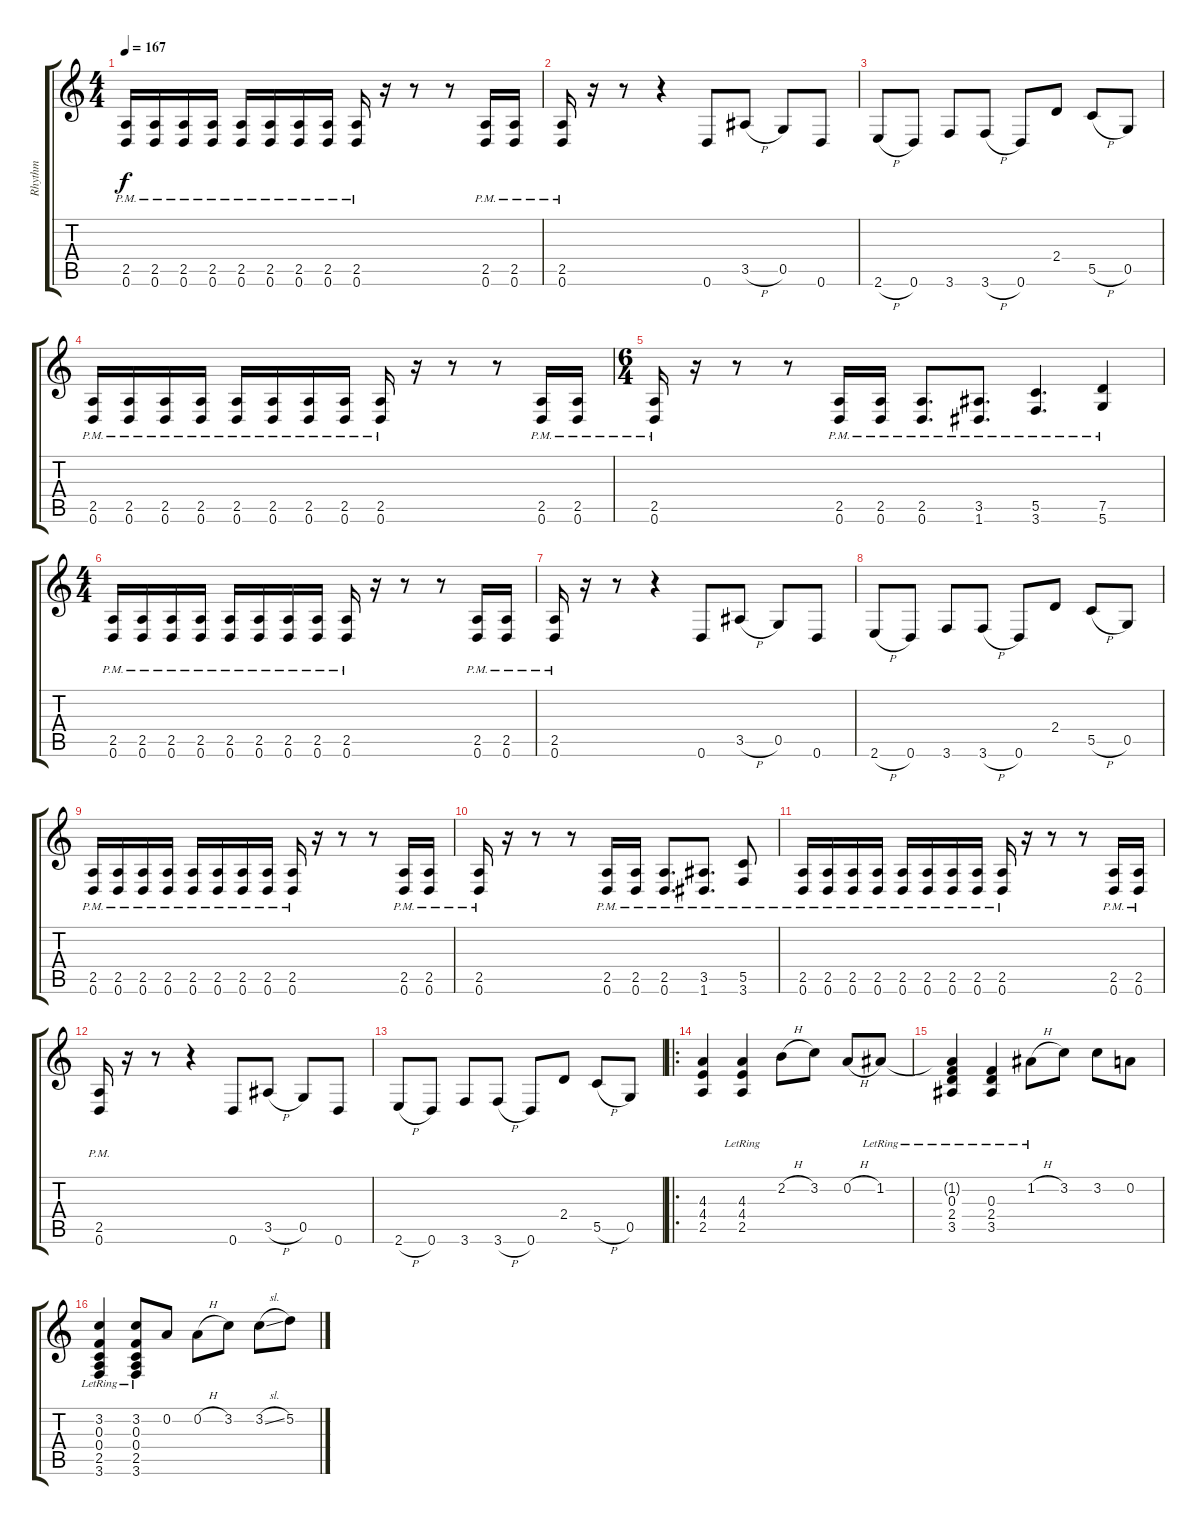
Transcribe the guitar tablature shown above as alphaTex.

\track ("Rhythm" "Rhythm") {instrument distortionguitar}
\staff {score tabs}
\tuning (D4 A3 F3 C3 G2 D2) {hide}
\ts (4 4)
\tempo 167
\clef g2
\ks c
(2.5{pm} 0.6{pm}).16{dy f} (2.5{pm} 0.6{pm}).16 (2.5{pm} 0.6{pm}).16 (2.5{pm} 0.6{pm}).16 (2.5{pm} 0.6{pm}).16 (2.5{pm} 0.6{pm}).16 (2.5{pm} 0.6{pm}).16 (2.5{pm} 0.6{pm}).16 (2.5{pm} 0.6{pm}).16 r.16 r.8 r.8 (2.5{pm} 0.6{pm}).16 (2.5{pm} 0.6{pm}).16 |
(2.5{pm} 0.6{pm}).16 r.16 r.8 r.4 0.6.8 3.5{h}.8 0.5.8 0.6.8 |
2.6{h}.8 0.6.8 3.6.8 3.6{h}.8 0.6.8 2.4.8 5.5{h}.8 0.5.8 |
(2.5{pm} 0.6{pm}).16 (2.5{pm} 0.6{pm}).16 (2.5{pm} 0.6{pm}).16 (2.5{pm} 0.6{pm}).16 (2.5{pm} 0.6{pm}).16 (2.5{pm} 0.6{pm}).16 (2.5{pm} 0.6{pm}).16 (2.5{pm} 0.6{pm}).16 (2.5{pm} 0.6{pm}).16 r.16 r.8 r.8 (2.5{pm} 0.6{pm}).16 (2.5{pm} 0.6{pm}).16 |
\ts (6 4)
(2.5{pm} 0.6{pm}).16 r.16 r.8 r.8 (2.5{pm} 0.6{pm}).16 (2.5{pm} 0.6{pm}).16 (2.5{pm} 0.6{pm}).8{d} (3.5{pm} 1.6{pm}).8{d} (5.5{pm} 3.6{pm}).4{d} (7.5{pm} 5.6{pm}).4 |
\ts (4 4)
(2.5{pm} 0.6{pm}).16 (2.5{pm} 0.6{pm}).16 (2.5{pm} 0.6{pm}).16 (2.5{pm} 0.6{pm}).16 (2.5{pm} 0.6{pm}).16 (2.5{pm} 0.6{pm}).16 (2.5{pm} 0.6{pm}).16 (2.5{pm} 0.6{pm}).16 (2.5{pm} 0.6{pm}).16 r.16 r.8 r.8 (2.5{pm} 0.6{pm}).16 (2.5{pm} 0.6{pm}).16 |
(2.5{pm} 0.6{pm}).16 r.16 r.8 r.4 0.6.8 3.5{h}.8 0.5.8 0.6.8 |
2.6{h}.8 0.6.8 3.6.8 3.6{h}.8 0.6.8 2.4.8 5.5{h}.8 0.5.8 |
(2.5{pm} 0.6{pm}).16 (2.5{pm} 0.6{pm}).16 (2.5{pm} 0.6{pm}).16 (2.5{pm} 0.6{pm}).16 (2.5{pm} 0.6{pm}).16 (2.5{pm} 0.6{pm}).16 (2.5{pm} 0.6{pm}).16 (2.5{pm} 0.6{pm}).16 (2.5{pm} 0.6{pm}).16 r.16 r.8 r.8 (2.5{pm} 0.6{pm}).16 (2.5{pm} 0.6{pm}).16 |
(2.5{pm} 0.6{pm}).16 r.16 r.8 r.8 (2.5{pm} 0.6{pm}).16 (2.5{pm} 0.6{pm}).16 (2.5{pm} 0.6{pm}).8{d} (3.5{pm} 1.6{pm}).8{d} (5.5{pm} 3.6{pm}).8 |
(2.5{pm} 0.6{pm}).16 (2.5{pm} 0.6{pm}).16 (2.5{pm} 0.6{pm}).16 (2.5{pm} 0.6{pm}).16 (2.5{pm} 0.6{pm}).16 (2.5{pm} 0.6{pm}).16 (2.5{pm} 0.6{pm}).16 (2.5{pm} 0.6{pm}).16 (2.5{pm} 0.6{pm}).16 r.16 r.8 r.8 (2.5{pm} 0.6{pm}).16 (2.5{pm} 0.6{pm}).16 |
(2.5{pm} 0.6{pm}).16 r.16 r.8 r.4 0.6.8 3.5{h}.8 0.5.8 0.6.8 |
2.6{h}.8 0.6.8 3.6.8 3.6{h}.8 0.6.8 2.4.8 5.5{h}.8 0.5.8 |
\ro
(4.3 4.4 2.5).4 (4.3{lr} 4.4{lr} 2.5{lr}).4 2.2{h}.8 3.2.8 0.2{h}.8 1.2{lr}.8 |
(1.2{t} 0.3{lr} 2.4{lr} 3.5{lr}).4 (0.3{lr} 2.4{lr} 3.5{lr}).4 1.2{h lr}.8 3.2.8 3.2.8 0.2.8 |
(3.2 0.3{lr} 0.4{lr} 2.5{lr} 3.6{lr}).4 (3.2 0.3{lr} 0.4{lr} 2.5{lr} 3.6{lr}).8 0.2.8 0.2{h}.8 3.2.8 3.2{sl}.8 5.2.8
